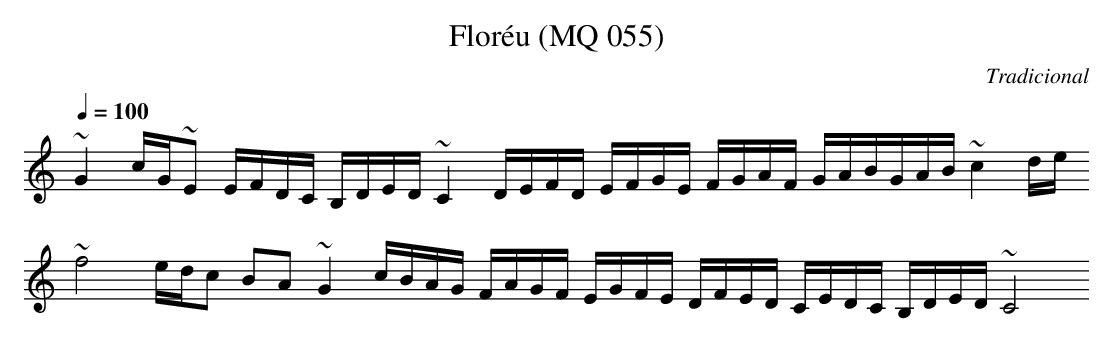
X:1
T:Floréu (MQ 055)
C:Tradicional
M:Llibre
L:1/8
Q:1/4=100
K:C
~G2 c/G/~E E/F/D/C/ B,/D/E/D/ ~C2 D/E/F/D/ E/F/G/E/ F/G/A/F/ G/A/B/G/A/B/ ~c2 d/e/
~f4 e/d/c BA ~G2 c/B/A/G/ F/A/G/F/ E/G/F/E/ D/F/E/D/ C/E/D/C/ B,/D/E/D/ ~C4
